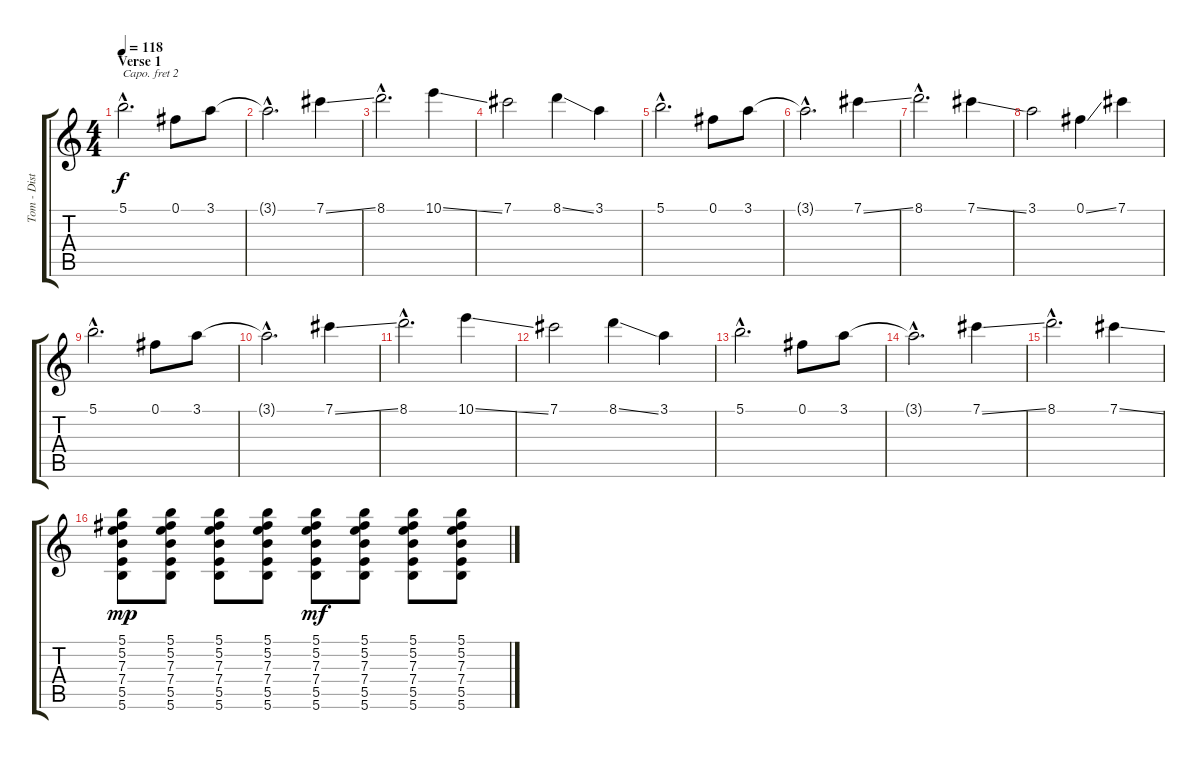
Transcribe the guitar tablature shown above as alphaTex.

\track ("Tom - Distortion" "Tom - Dist") {instrument distortionguitar}
\staff {score tabs}
\capo 2
\tuning (E4 B3 G3 D3 A2 E2) {hide}
\ts (4 4)
\section ("" "Verse 1")
\tempo 118
\clef g2
\ks c
5.1{hac}.2{d dy f} 0.1.8 3.1.8 |
3.1{hac t}.2{d} 7.1{ss}.4 |
8.1{hac}.2{d} 10.1{ss}.4 |
7.1.2 8.1{ss}.4 3.1.4 |
5.1{hac}.2{d} 0.1.8 3.1.8 |
3.1{hac t}.2{d} 7.1{ss}.4 |
8.1{hac}.2{d} 7.1{ss}.4 |
3.1.2 0.1{ss}.4 7.1.4 |
5.1{hac}.2{d} 0.1.8 3.1.8 |
3.1{hac t}.2{d} 7.1{ss}.4 |
8.1{hac}.2{d} 10.1{ss}.4 |
7.1.2 8.1{ss}.4 3.1.4 |
5.1{hac}.2{d} 0.1.8 3.1.8 |
3.1{hac t}.2{d} 7.1{ss}.4 |
8.1{hac}.2{d} 7.1{ss}.4 |
(5.1 5.2 7.3 7.4 5.5 5.6).8{dy mp} (5.1 5.2 7.3 7.4 5.5 5.6).8 (5.1 5.2 7.3 7.4 5.5 5.6).8 (5.1 5.2 7.3 7.4 5.5 5.6).8 (5.1 5.2 7.3 7.4 5.5 5.6).8{dy mf} (5.1 5.2 7.3 7.4 5.5 5.6).8 (5.1 5.2 7.3 7.4 5.5 5.6).8 (5.1 5.2 7.3 7.4 5.5 5.6).8
